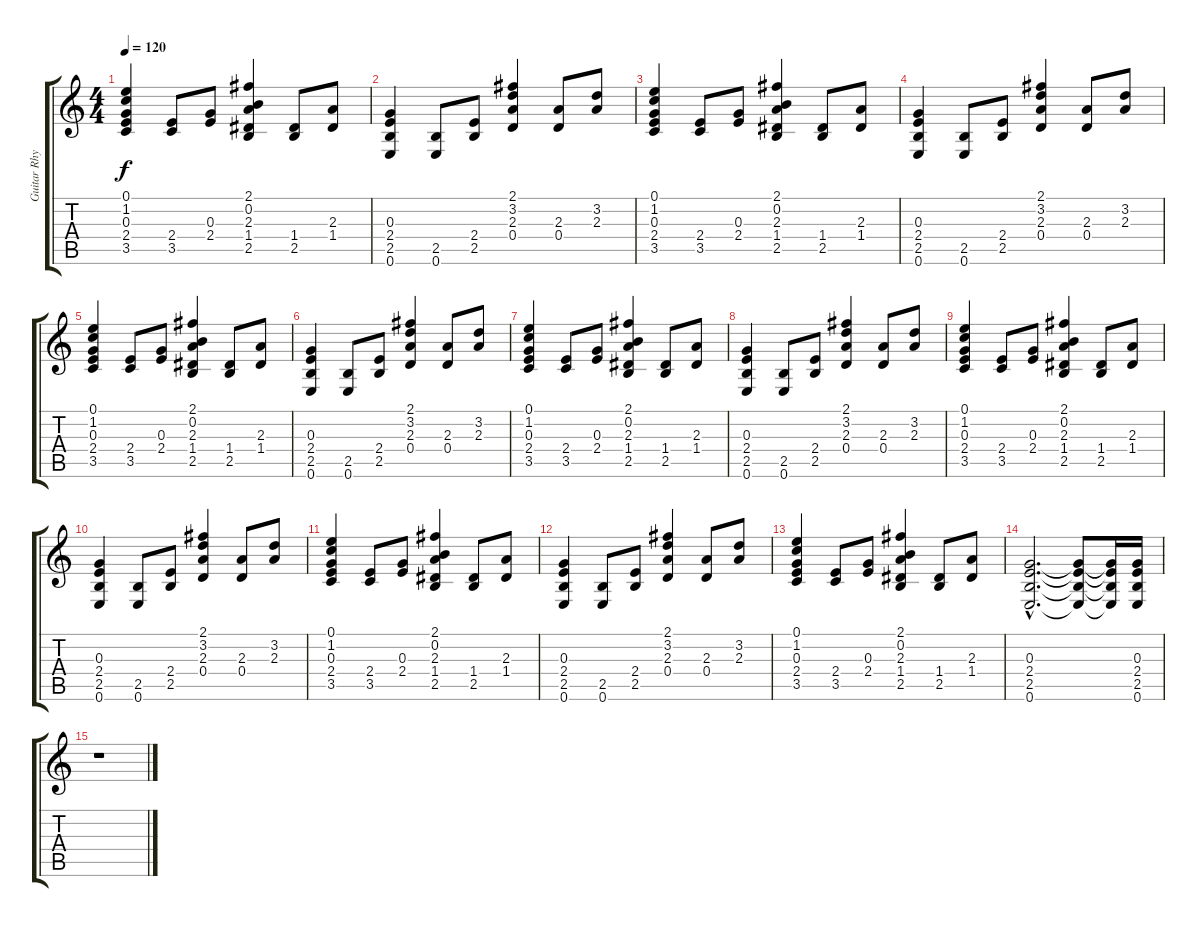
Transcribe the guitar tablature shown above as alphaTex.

\track ("Guitar Rhythm 2" "Guitar Rhy") {instrument acousticguitarnylon}
\staff {score tabs}
\tuning (E4 B3 G3 D3 A2 E2) {hide}
\ts (4 4)
\tempo 120
\clef g2
\ks c
(0.1 1.2 0.3 2.4 3.5).4{dy f} (2.4 3.5).8 (0.3 2.4).8 (2.1 0.2 2.3 1.4 2.5).4 (1.4 2.5).8 (2.3 1.4).8 |
(0.3 2.4 2.5 0.6).4 (2.5 0.6).8 (2.4 2.5).8 (2.1 3.2 2.3 0.4).4 (2.3 0.4).8 (3.2 2.3).8 |
(0.1 1.2 0.3 2.4 3.5).4 (2.4 3.5).8 (0.3 2.4).8 (2.1 0.2 2.3 1.4 2.5).4 (1.4 2.5).8 (2.3 1.4).8 |
(0.3 2.4 2.5 0.6).4 (2.5 0.6).8 (2.4 2.5).8 (2.1 3.2 2.3 0.4).4 (2.3 0.4).8 (3.2 2.3).8 |
(0.1 1.2 0.3 2.4 3.5).4 (2.4 3.5).8 (0.3 2.4).8 (2.1 0.2 2.3 1.4 2.5).4 (1.4 2.5).8 (2.3 1.4).8 |
(0.3 2.4 2.5 0.6).4 (2.5 0.6).8 (2.4 2.5).8 (2.1 3.2 2.3 0.4).4 (2.3 0.4).8 (3.2 2.3).8 |
(0.1 1.2 0.3 2.4 3.5).4 (2.4 3.5).8 (0.3 2.4).8 (2.1 0.2 2.3 1.4 2.5).4 (1.4 2.5).8 (2.3 1.4).8 |
(0.3 2.4 2.5 0.6).4 (2.5 0.6).8 (2.4 2.5).8 (2.1 3.2 2.3 0.4).4 (2.3 0.4).8 (3.2 2.3).8 |
(0.1 1.2 0.3 2.4 3.5).4 (2.4 3.5).8 (0.3 2.4).8 (2.1 0.2 2.3 1.4 2.5).4 (1.4 2.5).8 (2.3 1.4).8 |
(0.3 2.4 2.5 0.6).4 (2.5 0.6).8 (2.4 2.5).8 (2.1 3.2 2.3 0.4).4 (2.3 0.4).8 (3.2 2.3).8 |
(0.1 1.2 0.3 2.4 3.5).4 (2.4 3.5).8 (0.3 2.4).8 (2.1 0.2 2.3 1.4 2.5).4 (1.4 2.5).8 (2.3 1.4).8 |
(0.3 2.4 2.5 0.6).4 (2.5 0.6).8 (2.4 2.5).8 (2.1 3.2 2.3 0.4).4 (2.3 0.4).8 (3.2 2.3).8 |
(0.1 1.2 0.3 2.4 3.5).4 (2.4 3.5).8 (0.3 2.4).8 (2.1 0.2 2.3 1.4 2.5).4 (1.4 2.5).8 (2.3 1.4).8 |
(0.3{hac} 2.4{hac} 2.5{hac} 0.6{hac}).2{d} (0.3{t} 2.4{t} 2.5{t} 0.6{t}).8 (0.3{t} 2.4{t} 2.5{t} 0.6{t}).16 (0.3 2.4 2.5 0.6).16 |
r.1
